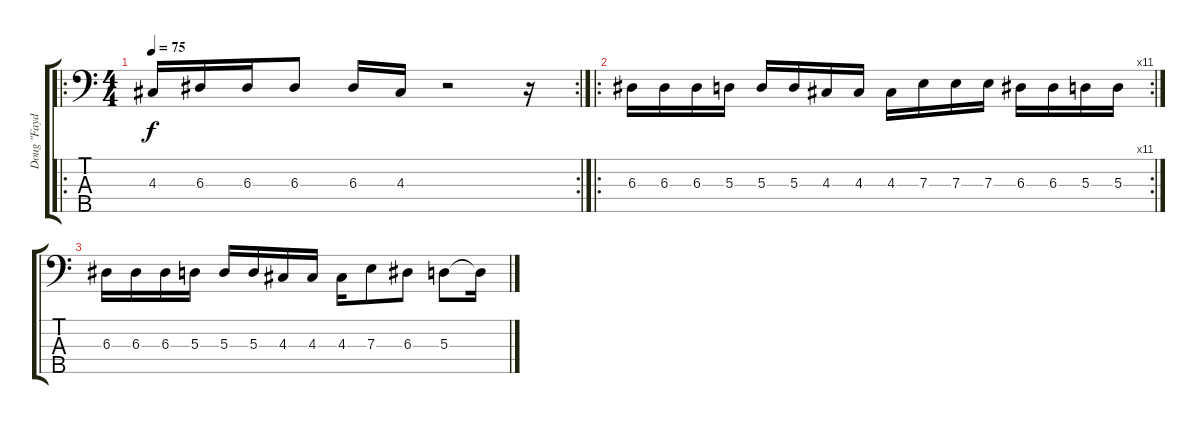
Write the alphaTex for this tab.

\track ("Doug \"Faydoe\" Miller " "Doug \"Fayd") {instrument electricbassfinger}
\staff {score tabs}
\tuning (G2 D2 A1 E1 B0) {hide}
\ro
\rc 2
\ts (4 4)
\tempo 75
\clef f4
\ks c
4.3.16{dy f} 6.3.16 6.3.16 6.3.8 6.3.16 4.3.16 r.2 r.16 |
\ro
\rc 11
6.3.16 6.3.16 6.3.16 5.3.16 5.3.16 5.3.16 4.3.16 4.3.16 4.3.16 7.3.16 7.3.16 7.3.16 6.3.16 6.3.16 5.3.16 5.3.16 |
6.3.16 6.3.16 6.3.16 5.3.16 5.3.16 5.3.16 4.3.16 4.3.16 4.3.16 7.3.8 6.3.8 5.3.8 5.3{t}.16
